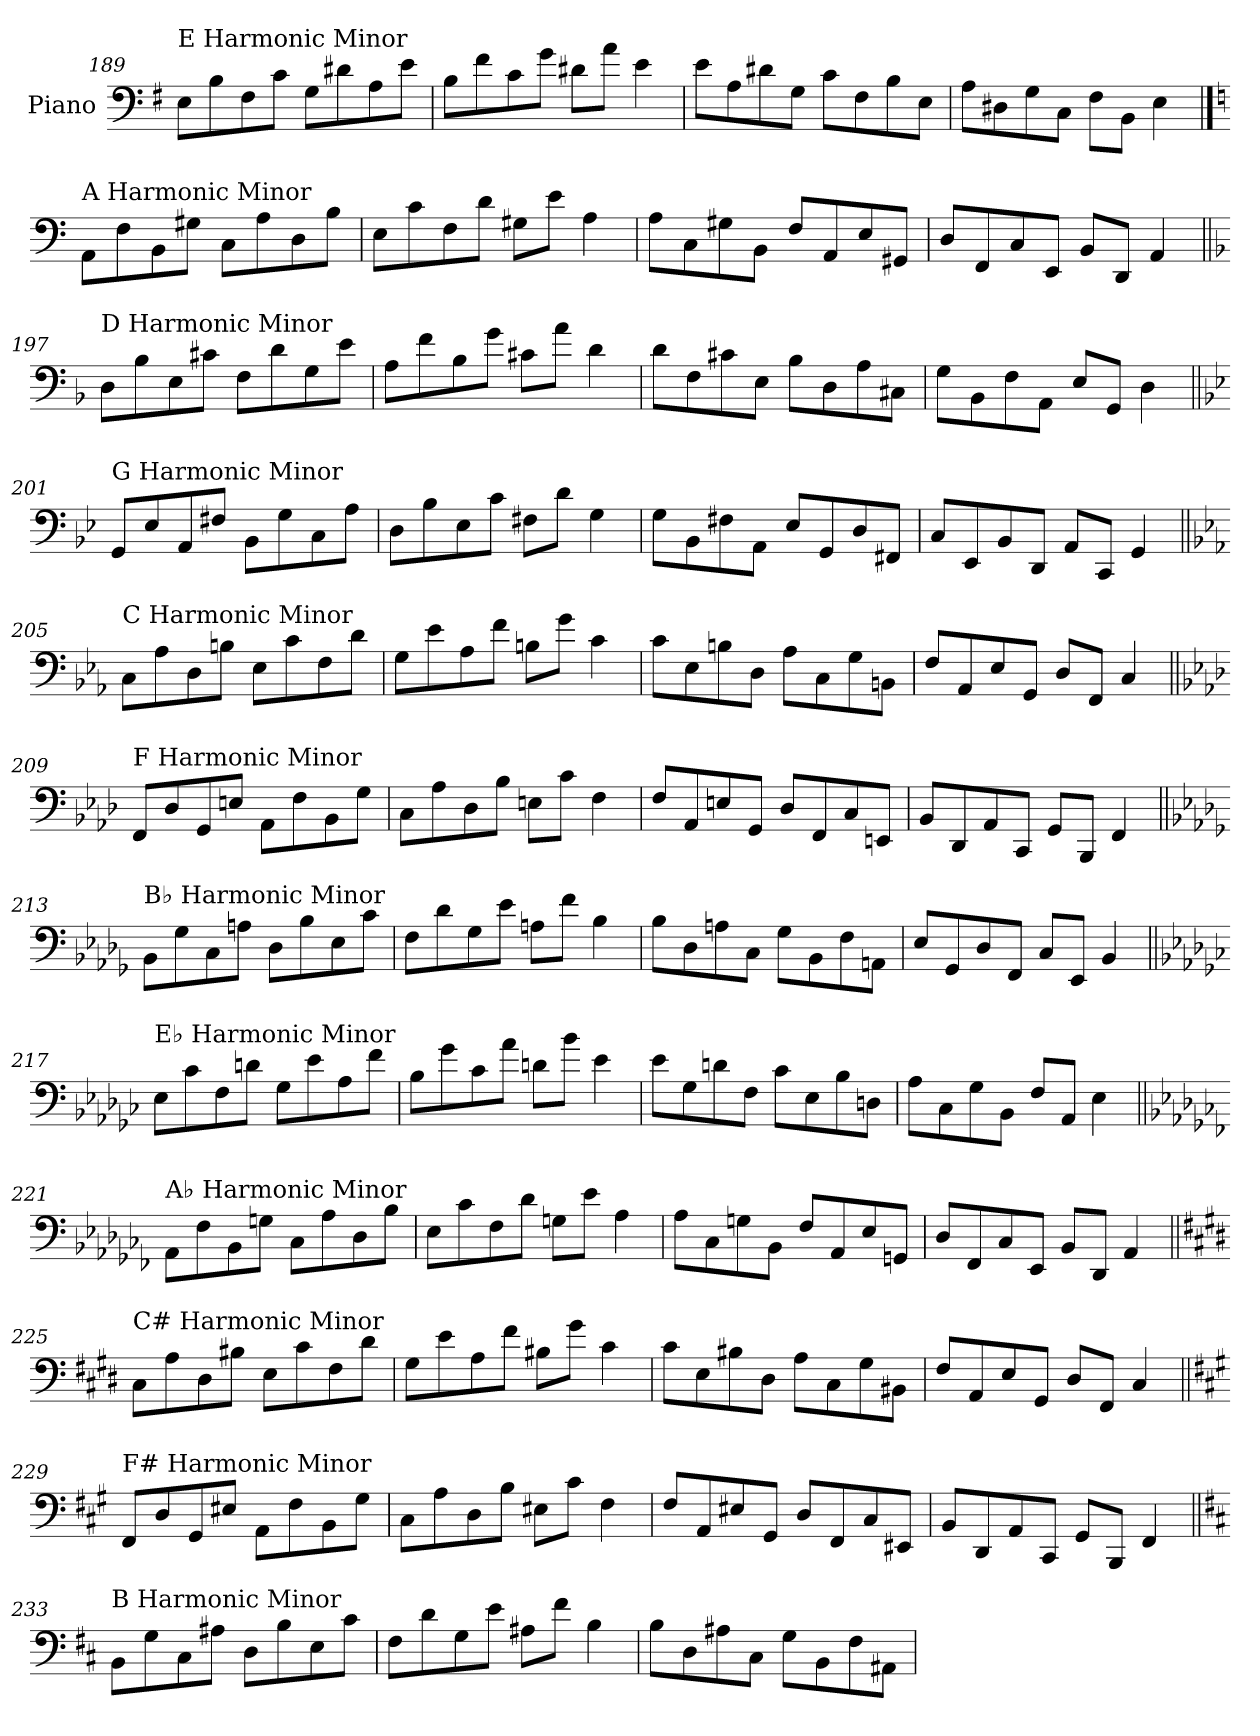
**kern
*part1
*staff1
*I"Piano
*I'Pno.
!!LO:LB:g=z
*clefF4
*k[f#]
=189
!LO:TX:a:t=E Harmonic Minor
8E\L
8B\
8F#\
8c\J
8G\L
8d#X\
8A\
8e\J
=190
8B\L
8f#\
8c\
8g\J
8d#X\L
8a\J
4e\
=191
8e\L
8A\
8d#X\
8G\J
8c\L
8F#\
8B\
8E\J
=192
8A\L
8D#X\
8G\
8C\J
8F#\L
8BB\J
4E\
!!LO:PB:g=z
==193
*k[]
!LO:TX:a:t=A Harmonic Minor
8AA\L
8F\
8BB\
8G#X\J
8C\L
8A\
8D\
8B\J
=194
8E\L
8c\
8F\
8d\J
8G#X\L
8e\J
4A\
=195
8A\L
8C\
8G#X\
8BB\J
8F/L
8AA/
8E/
8GG#X/J
=196
8D/L
8FF/
8C/
8EE/J
8BB/L
8DD/J
4AA/
!!LO:LB:g=z
=197||
*k[b-]
!LO:TX:a:t=D Harmonic Minor
8D\L
8B-\
8E\
8c#X\J
8F\L
8d\
8G\
8e\J
=198
8A\L
8f\
8B-\
8g\J
8c#X\L
8a\J
4d\
=199
8d\L
8F\
8c#X\
8E\J
8B-\L
8D\
8A\
8C#X\J
=200
8G\L
8BB-\
8F\
8AA\J
8E/L
8GG/J
4D\
!!LO:LB:g=z
=201||
*k[b-e-]
!LO:TX:a:t=G Harmonic Minor
8GG/L
8E-/
8AA/
8F#X/J
8BB-\L
8G\
8C\
8A\J
=202
8D\L
8B-\
8E-\
8c\J
8F#X\L
8d\J
4G\
=203
8G\L
8BB-\
8F#X\
8AA\J
8E-/L
8GG/
8D/
8FF#X/J
=204
8C/L
8EE-/
8BB-/
8DD/J
8AA/L
8CC/J
4GG/
!!LO:LB:g=z
=205||
*k[b-e-a-]
!LO:TX:a:t=C Harmonic Minor
8C\L
8A-\
8D\
8Bn\J
8E-\L
8c\
8F\
8d\J
=206
8G\L
8e-\
8A-\
8f\J
8Bn\L
8g\J
4c\
=207
8c\L
8E-\
8Bn\
8D\J
8A-\L
8C\
8G\
8BBn\J
=208
8F/L
8AA-/
8E-/
8GG/J
8D/L
8FF/J
4C/
!!LO:LB:g=z
=209||
*k[b-e-a-d-]
!LO:TX:a:t=F Harmonic Minor
8FF/L
8D-/
8GG/
8En/J
8AA-\L
8F\
8BB-\
8G\J
=210
8C\L
8A-\
8D-\
8B-\J
8En\L
8c\J
4F\
=211
8F/L
8AA-/
8En/
8GG/J
8D-/L
8FF/
8C/
8EEn/J
=212
8BB-/L
8DD-/
8AA-/
8CC/J
8GG/L
8BBB-/J
4FF/
!!LO:LB:g=z
=213||
*k[b-e-a-d-g-]
!LO:TX:a:t=B♭ Harmonic Minor
8BB-\L
8G-\
8C\
8An\J
8D-\L
8B-\
8E-\
8c\J
=214
8F\L
8d-\
8G-\
8e-\J
8An\L
8f\J
4B-\
=215
8B-\L
8D-\
8An\
8C\J
8G-\L
8BB-\
8F\
8AAn\J
=216
8E-/L
8GG-/
8D-/
8FF/J
8C/L
8EE-/J
4BB-/
!!LO:PB:g=z
=217||
*k[b-e-a-d-g-c-]
!LO:TX:a:t=E♭ Harmonic Minor
8E-\L
8c-\
8F\
8dn\J
8G-\L
8e-\
8A-\
8f\J
=218
8B-\L
8g-\
8c-\
8a-\J
8dn\L
8b-\J
4e-\
=219
8e-\L
8G-\
8dn\
8F\J
8c-\L
8E-\
8B-\
8Dn\J
=220
8A-\L
8C-\
8G-\
8BB-\J
8F/L
8AA-/J
4E-\
!!LO:LB:g=z
=221||
*k[b-e-a-d-g-c-f-]
!LO:TX:a:t=A♭ Harmonic Minor
8AA-\L
8F-\
8BB-\
8Gn\J
8C-\L
8A-\
8D-\
8B-\J
=222
8E-\L
8c-\
8F-\
8d-\J
8Gn\L
8e-\J
4A-\
=223
8A-\L
8C-\
8Gn\
8BB-\J
8F-/L
8AA-/
8E-/
8GGn/J
=224
8D-/L
8FF-/
8C-/
8EE-/J
8BB-/L
8DD-/J
4AA-/
!!LO:LB:g=z
=225||
*k[f#c#g#d#]
!LO:TX:a:t=C# Harmonic Minor
8C#\L
8A\
8D#\
8B#X\J
8E\L
8c#\
8F#\
8d#\J
=226
8G#\L
8e\
8A\
8f#\J
8B#X\L
8g#\J
4c#\
=227
8c#\L
8E\
8B#X\
8D#\J
8A\L
8C#\
8G#\
8BB#X\J
=228
8F#/L
8AA/
8E/
8GG#/J
8D#/L
8FF#/J
4C#/
!!LO:LB:g=z
=229||
*k[f#c#g#]
!LO:TX:a:t=F# Harmonic Minor
8FF#/L
8D/
8GG#/
8E#X/J
8AA\L
8F#\
8BB\
8G#\J
=230
8C#\L
8A\
8D\
8B\J
8E#X\L
8c#\J
4F#\
=231
8F#/L
8AA/
8E#X/
8GG#/J
8D/L
8FF#/
8C#/
8EE#X/J
=232
8BB/L
8DD/
8AA/
8CC#/J
8GG#/L
8BBB/J
4FF#/
!!LO:LB:g=z
=233||
*k[f#c#]
!LO:TX:a:t=B Harmonic Minor
8BB\L
8G\
8C#\
8A#X\J
8D\L
8B\
8E\
8c#\J
=234
8F#\L
8d\
8G\
8e\J
8A#X\L
8f#\J
4B\
=235
8B\L
8D\
8A#X\
8C#\J
8G\L
8BB\
8F#\
8AA#X\J
=
*-
